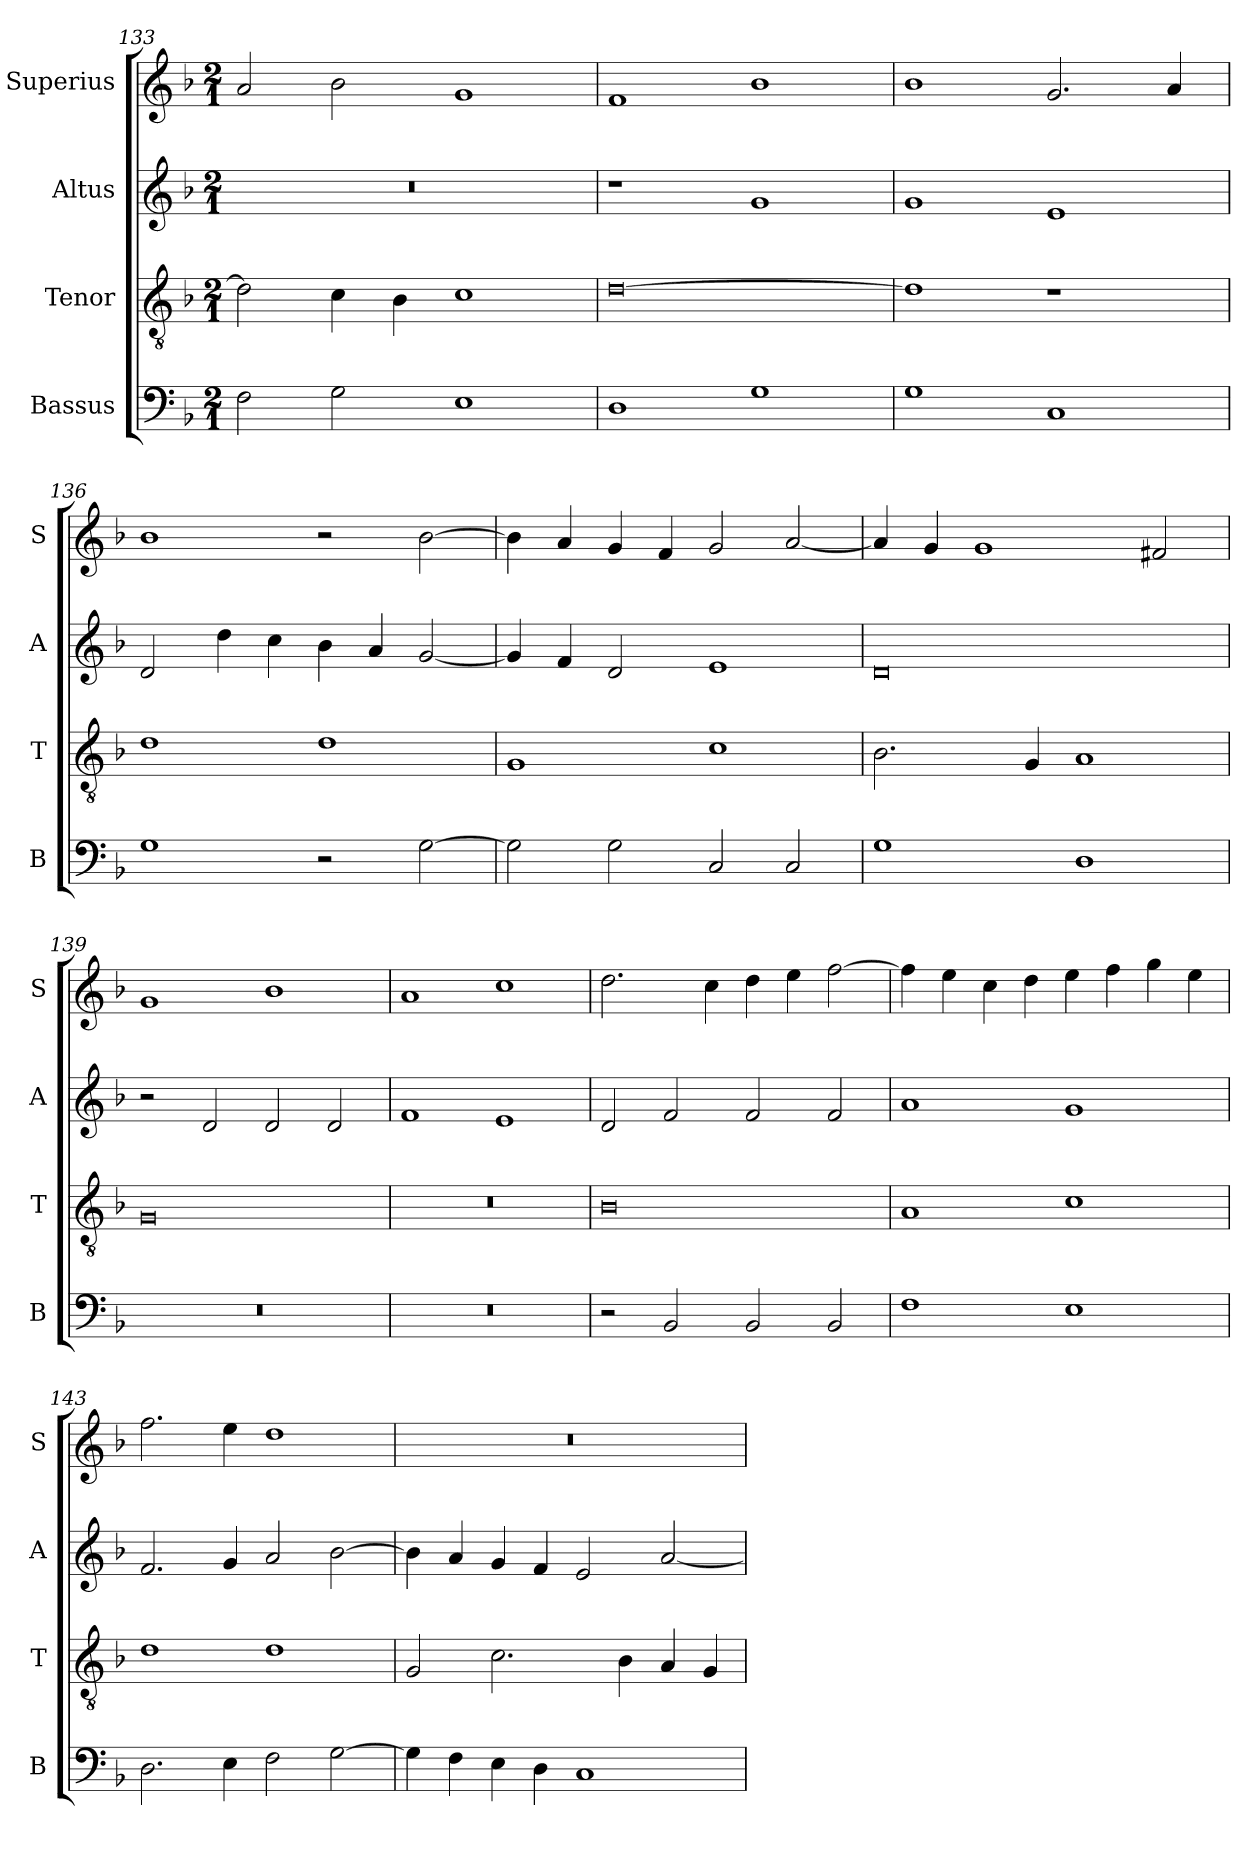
**kern	**kern	**kern	**kern
*part4	*part3	*part2	*part1
*staff4	*staff3	*staff2	*staff1
*I"Bassus	*I"Tenor	*I"Altus	*I"Superius
*I'B	*I'T	*I'A	*I'S
*clefF4	*clefGv2	*clefG2	*clefG2
*k[b-]	*k[b-]	*k[b-]	*k[b-]
*M2/1	*M2/1	*M2/1	*M2/1
=133	=133	=133	=133
2F\	2d\]	0r	2a/
2G\	4c\	.	2b-\
.	4B-\	.	.
1E	1c	.	1g
=134	=134	=134	=134
1D	[0d	1r	1f
1G	.	1g	1b-
=135	=135	=135	=135
1G	1d]	1g	1b-
1C	1r	1e	2.g/
.	.	.	4a/
=136	=136	=136	=136
1G	1d	2d/	1b-
.	.	4dd\	.
.	.	4cc\	.
2r	1d	4b-\	2r
.	.	4a/	.
[2G\	.	[2g/	[2b-\
=137	=137	=137	=137
2G\]	1G	4g/]	4b-\]
.	.	4f/	4a/
2G\	.	2d/	4g/
.	.	.	4f/
2C/	1c	1e	2g/
2C/	.	.	[2a/
=138	=138	=138	=138
1G	2.B-\	0d	4a/]
.	.	.	4g/
.	.	.	1g
.	4G/	.	.
1D	1A	.	.
.	.	.	2f#X/
=139	=139	=139	=139
0r	0G	2r	1g
.	.	2d/	.
.	.	2d/	1b-
.	.	2d/	.
=140	=140	=140	=140
0r	0r	1f	1a
.	.	1e	1cc
=141	=141	=141	=141
2r	0B-	2d/	2.dd\
2BB-/	.	2f/	.
.	.	.	4cc\
2BB-/	.	2f/	4dd\
.	.	.	4ee\
2BB-/	.	2f/	[2ff\
=142	=142	=142	=142
1F	1A	1a	4ff\]
.	.	.	4ee\
.	.	.	4cc\
.	.	.	4dd\
1E	1c	1g	4ee\
.	.	.	4ff\
.	.	.	4gg\
.	.	.	4ee\
=143	=143	=143	=143
2.D\	1d	2.f/	2.ff\
4E\	.	4g/	4ee\
2F\	1d	2a/	1dd
[2G\	.	[2b-\	.
=144	=144	=144	=144
4G\]	2G/	4b-\]	0r
4F\	.	4a/	.
4E\	2.c\	4g/	.
4D\	.	4f/	.
1C	.	2e/	.
.	4B-\	.	.
.	4A/	[2a/	.
.	4G/	.	.
=	=	=	=
*-	*-	*-	*-
